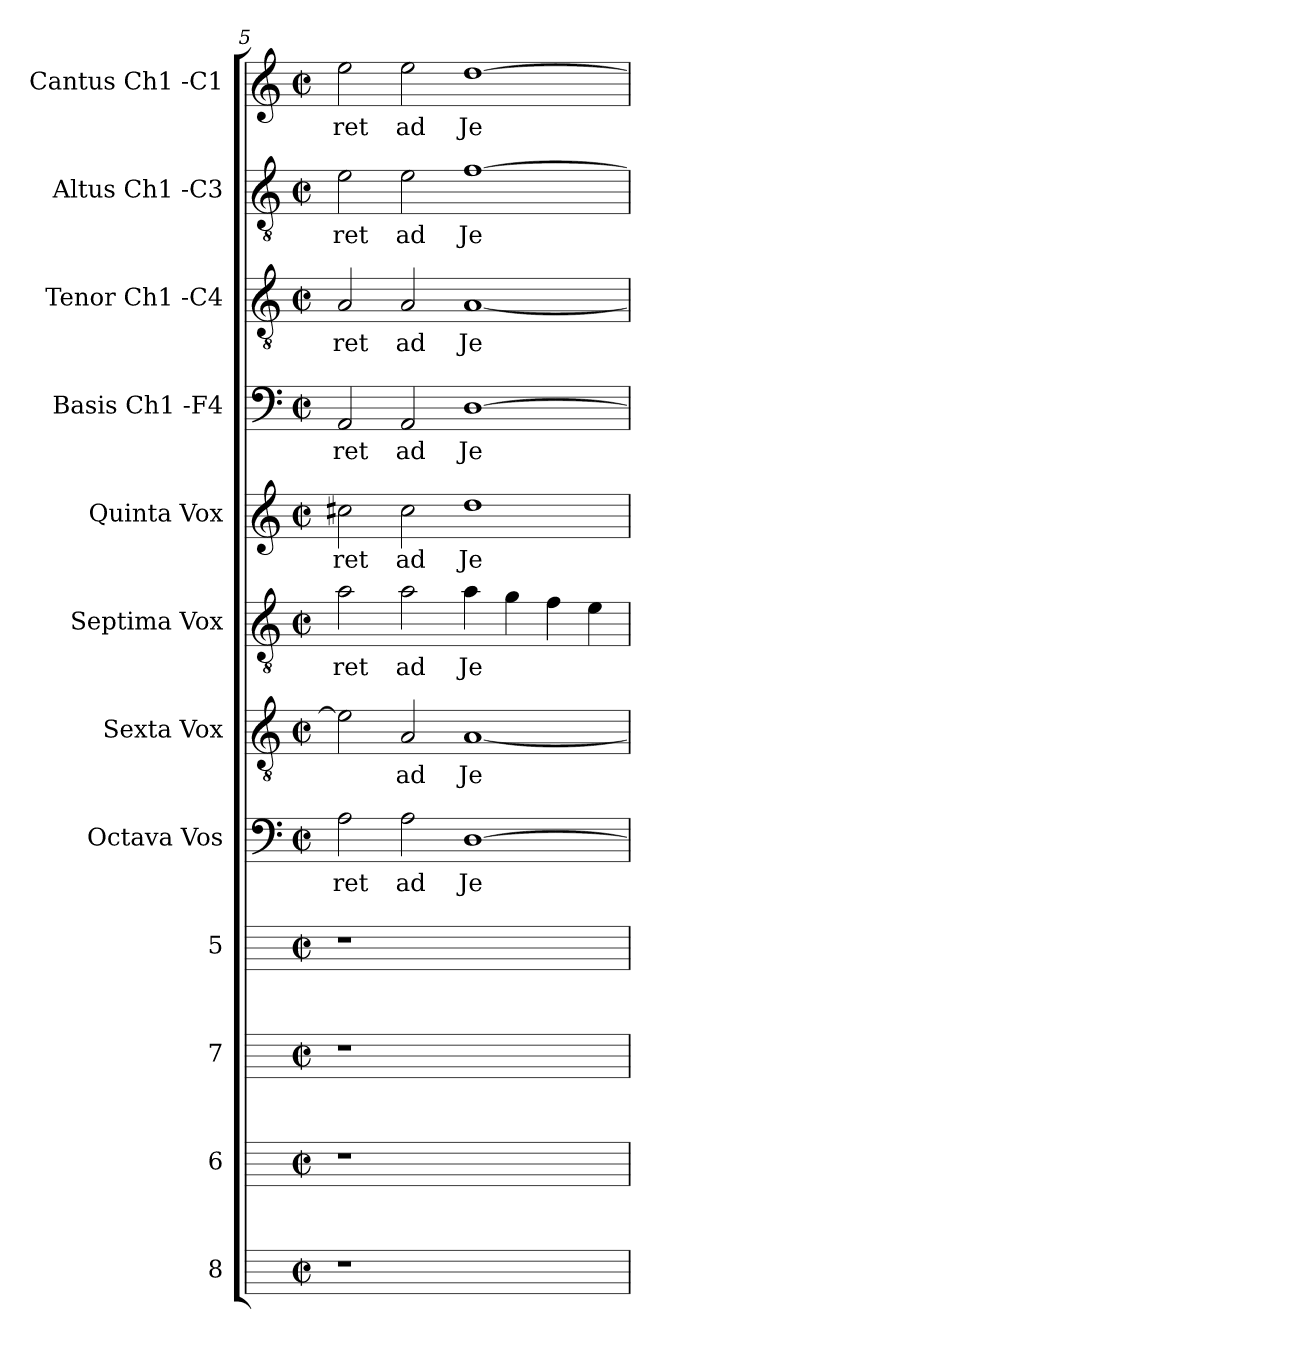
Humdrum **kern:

**kern	**kern	**kern	**kern	**kern	**text	**kern	**text	**kern	**text	**kern	**text	**kern	**text	**kern	**text	**kern	**text	**kern	**text
*part12	*part11	*part10	*part9	*part8	*part8	*part7	*part7	*part6	*part6	*part5	*part5	*part4	*part4	*part3	*part3	*part2	*part2	*part1	*part1
*staff12	*staff11	*staff10	*staff9	*staff8	*staff8	*staff7	*staff7	*staff6	*staff6	*staff5	*staff5	*staff4	*staff4	*staff3	*staff3	*staff2	*staff2	*staff1	*staff1
*I"8	*I"6	*I"7	*I"5	*I"Octava  Vos	*	*I"Sexta  Vox	*	*I"Septima  Vox	*	*I"Quinta  Vox	*	*I"Basis  Ch1 -F4	*	*I"Tenor  Ch1 -C4	*	*I"Altus  Ch1 -C3	*	*I"Cantus  Ch1 -C1	*
*	*	*	*	*	*	*	*	*	*	*	*	*I'B	*	*I'T	*	*I'A	*	*I'C	*
*	*	*	*	*clefF4	*	*clefGv2	*	*clefGv2	*	*clefG2	*	*clefF4	*	*clefGv2	*	*clefGv2	*	*clefG2	*
*k[]	*k[]	*k[]	*k[]	*k[]	*	*k[]	*	*k[]	*	*k[]	*	*k[]	*	*k[]	*	*k[]	*	*k[]	*
*C:	*C:	*C:	*C:	*C:	*	*C:	*	*C:	*	*C:	*	*C:	*	*C:	*	*C:	*	*C:	*
*M2/2	*M2/2	*M2/2	*M2/2	*M2/2	*	*M2/2	*	*M2/2	*	*M2/2	*	*M2/2	*	*M2/2	*	*M2/2	*	*M2/2	*
*met(c|)	*met(c|)	*met(c|)	*met(c|)	*met(c|)	*	*met(c|)	*	*met(c|)	*	*met(c|)	*	*met(c|)	*	*met(c|)	*	*met(c|)	*	*met(c|)	*
=5	=5	=5	=5	=5	=5	=5	=5	=5	=5	=5	=5	=5	=5	=5	=5	=5	=5	=5	=5
!	!	!	!	!	!LO:LY:b:cj	!	!LO:LY:b:cj	!	!LO:LY:b:cj	!	!LO:LY:b:rj	!	!LO:LY:b:cj	!	!LO:LY:b:cj	!	!LO:LY:b:cj	!	!LO:LY:b:cj
1r	1r	1r	1r	2A\	-ret	2e\]	.	2a\	-ret	2cc#X\	-ret	2AA/	-ret	2A/	-ret	2e\	-ret	2ee\	-ret
!	!	!	!	!	!LO:LY:b:cj	!	!LO:LY:b:cj	!	!LO:LY:b:cj	!	!LO:LY:b:rj	!	!LO:LY:b:cj	!	!LO:LY:b:cj	!	!LO:LY:b:cj	!	!LO:LY:b:cj
.	.	.	.	2A\	ad	2A/	ad	2a\	ad	2cc#\	ad	2AA/	ad	2A/	ad	2e\	ad	2ee\	ad
!	!	!	!	!	!LO:LY:b:cj	!	!LO:LY:b:cj	!	!LO:LY:b:cj	!	!LO:LY:b:rj	!	!LO:LY:b:cj	!	!LO:LY:b:cj	!	!LO:LY:b:cj	!	!LO:LY:b:cj
1ryy	1ryy	1ryy	1ryy	[>1D	Je-	[<1A	Je-	4a\	Je-	1dd	Je-	[>1D	Je-	[<1A	Je-	[>1f	Je-	[>1dd	Je-
!	!	!	!	!	!	!	!	!	!LO:LY:b:cj	!	!	!	!	!	!	!	!	!	!
.	.	.	.	.	.	.	.	4g\	--	.	.	.	.	.	.	.	.	.	.
!	!	!	!	!	!	!	!	!	!LO:LY:b:cj	!	!	!	!	!	!	!	!	!	!
.	.	.	.	.	.	.	.	4f\	--	.	.	.	.	.	.	.	.	.	.
!	!	!	!	!	!	!	!	!	!LO:LY:b:cj	!	!	!	!	!	!	!	!	!	!
.	.	.	.	.	.	.	.	4e\	--	.	.	.	.	.	.	.	.	.	.
=	=	=	=	=	=	=	=	=	=	=	=	=	=	=	=	=	=	=	=
*-	*-	*-	*-	*-	*-	*-	*-	*-	*-	*-	*-	*-	*-	*-	*-	*-	*-	*-	*-
